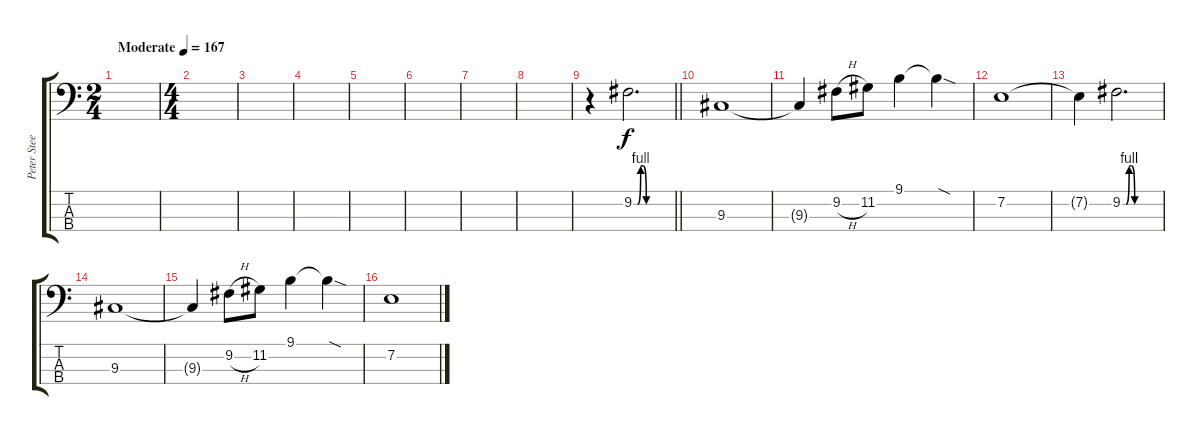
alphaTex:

\track ("Peter Steele" "Peter Stee") {instrument electricbasspick}
\staff {score tabs}
\tuning (D2 A1 E1 B0) {hide}
\ts (2 4)
\tempo (167 "Moderate")
\clef f4
\ks c
|
\ts (4 4)
|
|
|
|
|
|
|
\barLineRight lightlight
r.4{volume 15 instrument synthbass2} 9.2{be (custom 0 0 6 0 11 4 15 4 20 0 60 0)}.2{d} |
\section ("" "")
9.3.1 |
9.3{t}.4 9.2{h}.8 11.2.8 9.1.4 9.1{sod t}.4 |
7.2.1 |
7.2{t}.4 9.2{be (custom 0 0 6 0 11 4 15 4 20 0 60 0)}.2{d} |
9.3.1 |
9.3{t}.4 9.2{h}.8 11.2.8 9.1.4 9.1{sod t}.4 |
7.2.1
